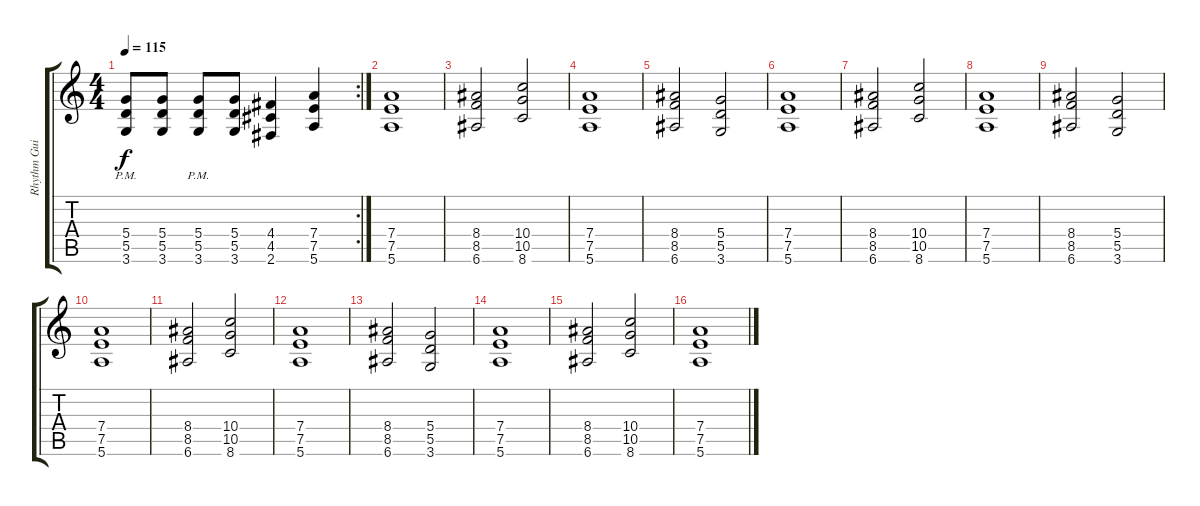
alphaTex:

\track ("Rhythm Guitar 2" "Rhythm Gui") {instrument overdrivenguitar}
\staff {score tabs}
\tuning (E4 B3 G3 D3 A2 E2) {hide}
\rc 2
\ts (4 4)
\tempo 115
\clef g2
\ks c
(5.4{pm} 5.5{pm} 3.6{pm}).8{dy f} (5.4 5.5 3.6).8 (5.4{pm} 5.5{pm} 3.6{pm}).8 (5.4 5.5 3.6).8 (4.4 4.5 2.6).4 (7.4 7.5 5.6).4 |
(7.4 7.5 5.6).1 |
(8.4 8.5 6.6).2 (10.4 10.5 8.6).2 |
(7.4 7.5 5.6).1 |
(8.4 8.5 6.6).2 (5.4 5.5 3.6).2 |
(7.4 7.5 5.6).1 |
(8.4 8.5 6.6).2 (10.4 10.5 8.6).2 |
(7.4 7.5 5.6).1 |
(8.4 8.5 6.6).2 (5.4 5.5 3.6).2 |
(7.4 7.5 5.6).1 |
(8.4 8.5 6.6).2 (10.4 10.5 8.6).2 |
(7.4 7.5 5.6).1 |
(8.4 8.5 6.6).2 (5.4 5.5 3.6).2 |
(7.4 7.5 5.6).1 |
(8.4 8.5 6.6).2 (10.4 10.5 8.6).2 |
(7.4 7.5 5.6).1
